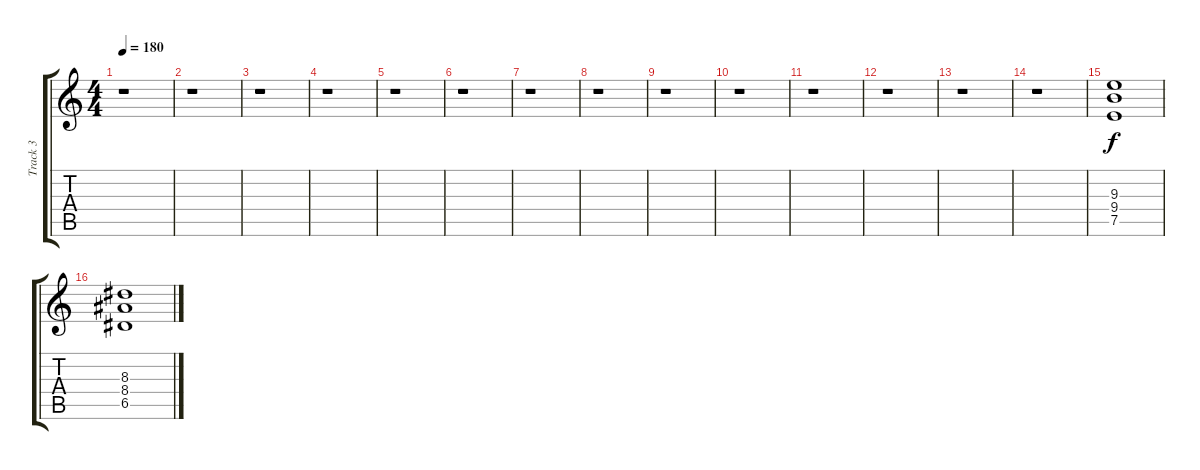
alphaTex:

\track ("Track 3" "Track 3") {instrument overdrivenguitar}
\staff {score tabs}
\tuning (E4 B3 G3 D3 A2 E2) {hide}
\ts (4 4)
\tempo 180
\clef g2
\ks c
r.1{dy f instrument overdrivenguitar} |
r.1 |
r.1 |
r.1 |
r.1 |
r.1 |
r.1 |
r.1 |
r.1 |
r.1 |
r.1 |
r.1 |
r.1 |
r.1 |
(9.3 9.4 7.5).1 |
(8.3 8.4 6.5).1
